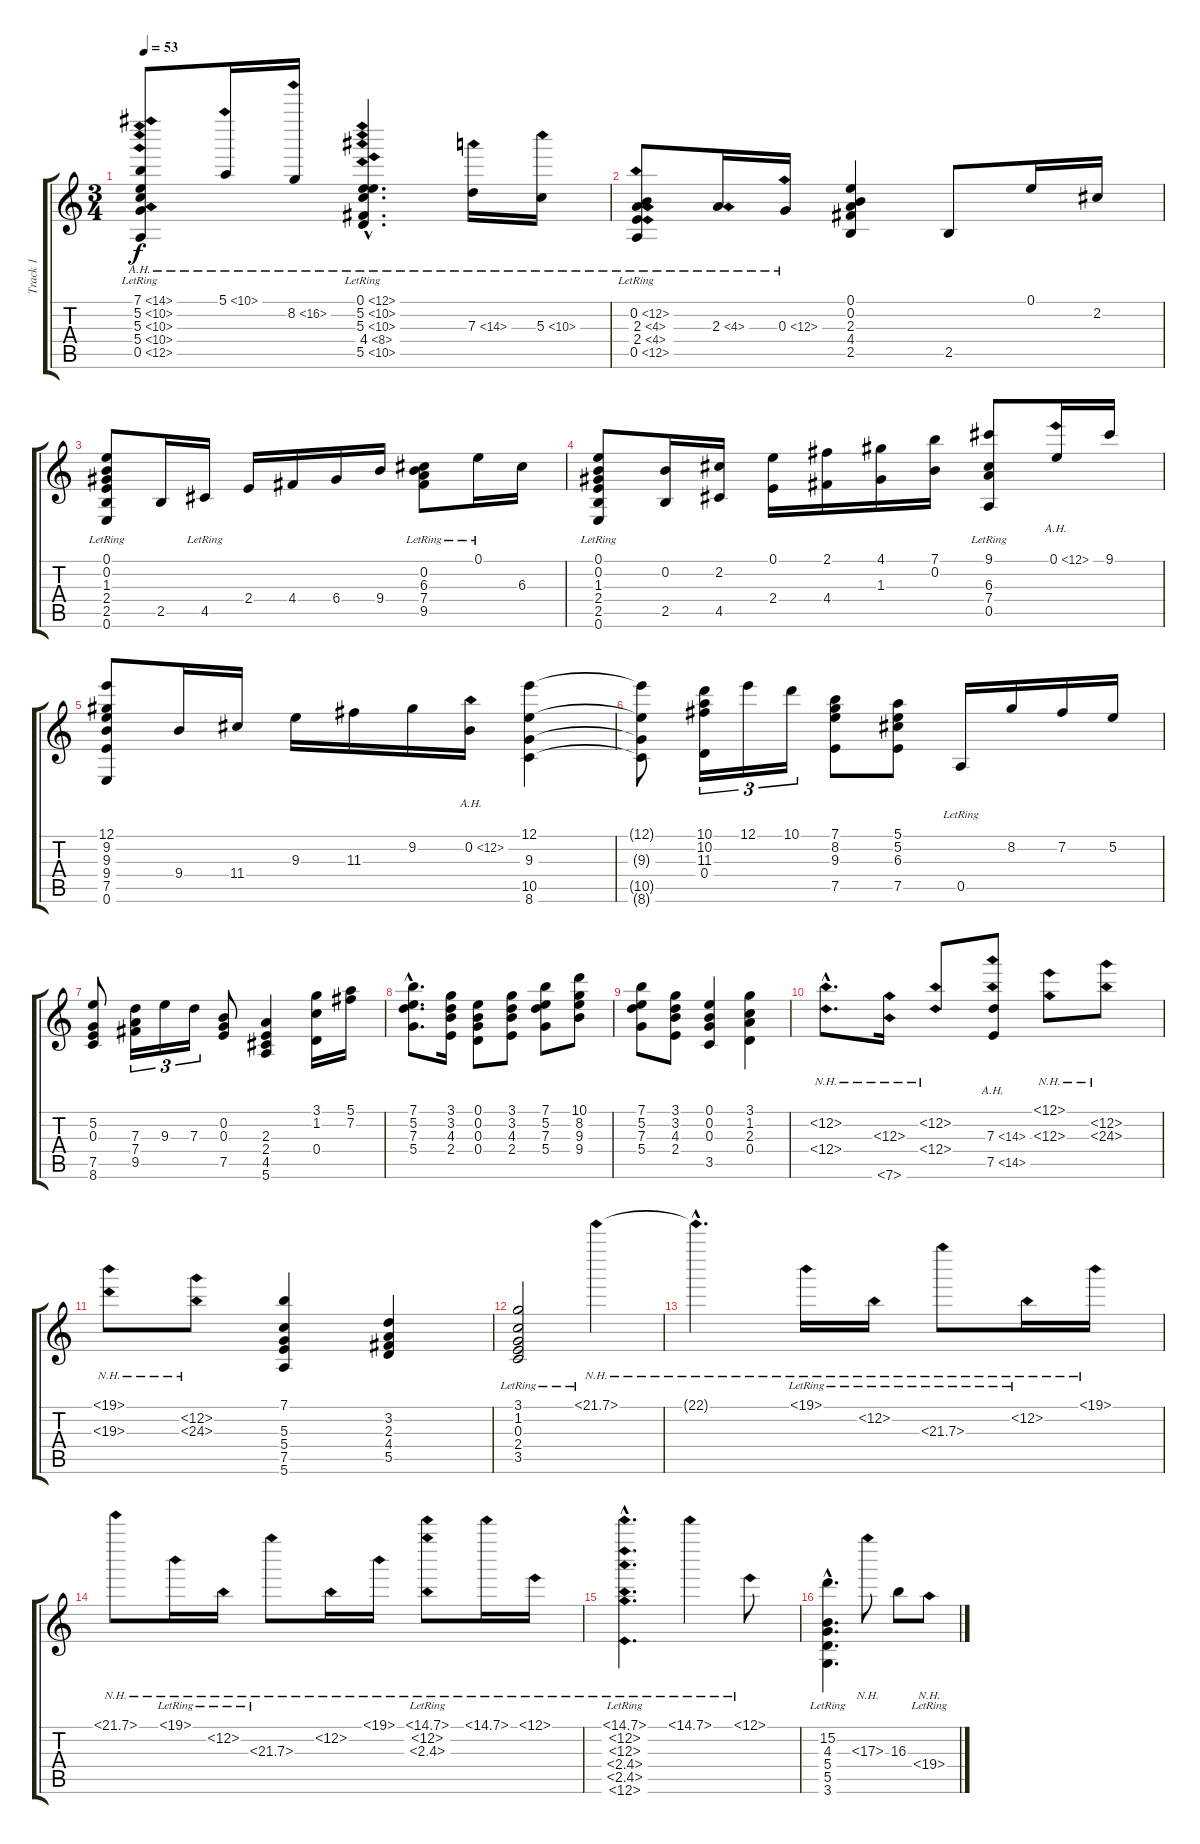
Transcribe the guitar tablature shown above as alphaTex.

\track ("Track 1" "Track 1") {instrument acousticguitarnylon}
\staff {score tabs}
\tuning (E4 B3 G3 D3 A2 E2) {hide}
\ts (3 4)
\tempo 53
\clef g2
\ks c
(7.1{ah 7} 5.2{ah 5} 5.3{ah 5 lr} 5.4{ah 5 lr} 0.5{ah 12 lr}).8{dy f} 5.1{ah 5}.16 8.2{ah 8}.16 (0.1{ah 12 hac} 5.2{ah 5 hac} 5.3{ah 5 hac lr} 4.4{ah 4 hac lr} 5.5{ah 5 hac lr}).4{d} 7.3{ah 7}.16 5.3{ah 5}.16 |
(0.2{ah 12 lr} 2.3{ah 2} 2.4{ah 2 lr} 0.5{ah 12 lr}).8 2.3{ah 2}.16 0.3{ah 12}.16 (0.1 0.2 2.3 4.4 2.5).4 2.5.8 0.1.16 2.2.16 |
(0.1{lr} 0.2{lr} 1.3{lr} 2.4{lr} 2.5 0.6).8 2.5.16 4.5{lr}.16 2.4.16 4.4.16 6.4.16 9.4.16 (0.2{lr} 6.3 7.4{lr} 9.5{lr}).8 0.1{lr}.16 6.3.16 |
(0.1{lr} 0.2 1.3 2.4 2.5 0.6{lr}).8 (0.2 2.5).16 (2.2 4.5).16 (0.1 2.4).16 (2.1 4.4).16 (4.1 1.3).16 (7.1 0.2).16 (9.1 6.3{lr} 7.4{lr} 0.5{lr}).8 0.1{ah 12}.16 9.1.16 |
(12.1 9.2 9.3 9.4 7.5 0.6).8 9.4.16 11.4.16 9.3.16 11.3.16 9.2.16 0.2{ah 12}.16 (12.1 9.3 10.5 8.6).4 |
(12.1{t} 9.3{t} 10.5{t} 8.6{t}).8 (10.1 10.2 11.3 0.4).16{tu (3 2)} 12.1.16{tu (3 2)} 10.1.16{tu (3 2)} (7.1 8.2 9.3 7.5).8 (5.1 5.2 6.3 7.5).8 0.5{lr}.16 8.2.16 7.2.16 5.2.16 |
(5.2 0.3 7.5 8.6).8 (7.3 7.4 9.5).16{tu (3 2)} 9.3.16{tu (3 2)} 7.3.16{tu (3 2)} (0.2 0.3 7.5).8 (2.3 2.4 4.5 5.6).4 (3.1 1.2 0.4).16 (5.1 7.2).16 |
(7.1{hac} 5.2{hac} 7.3{hac} 5.4{hac}).8{d} (3.1 3.2 4.3 2.4).16 (0.1 0.2 0.3 0.4).8 (3.1 3.2 4.3 2.4).8 (7.1 5.2 7.3 5.4).8 (10.1 8.2 9.3 9.4).8 |
(7.1 5.2 7.3 5.4).8 (3.1 3.2 4.3 2.4).8 (0.1 0.2 0.3 3.5).4 (3.1 1.2 2.3 0.4).4 |
(12.2{nh hac} 12.4{nh hac}).8{d} (12.3{nh} 7.6{nh}).16 (12.2{nh} 12.4{nh}).8 (7.3{ah 7} 7.5{ah 7}).8 (12.1{nh} 12.3{nh}).8 (12.2{nh} 24.3{nh}).8 |
(19.1{nh} 19.3{nh}).8 (12.2{nh} 24.3{nh}).8 (7.1 5.3 5.4 7.5 5.6).4 (3.2 2.3 4.4 5.5).4 |
(3.1 1.2{lr} 0.3{lr} 2.4{lr} 3.5{lr}).2 22.1{nh lr}.4 |
22.1{nh hac t}.4{d} 19.1{nh lr}.16 20.2{nh lr}.16 21.3{nh lr}.8 20.2{nh lr}.16 19.1{nh}.16 |
22.1{nh}.8 19.1{nh lr}.16 20.2{nh lr}.16 21.3{nh lr}.8 20.2{nh}.16 19.1{nh}.16 (15.1{nh} 1.2{nh lr} 2.3{nh lr}).8 15.1{nh}.16 12.1{nh}.16 |
(15.1{nh hac} 0.2{nh hac lr} 0.3{nh hac lr} 2.4{nh lr} 2.5{nh hac lr} 0.6{nh hac lr}).4{d} 14.1{nh}.4 12.1{nh}.8 |
(15.2{hac lr} 4.3{hac lr} 5.4{hac lr} 5.5{hac lr} 3.6{hac lr}).4{d} 17.3{nh}.8 16.3.8 19.4{nh lr}.8
